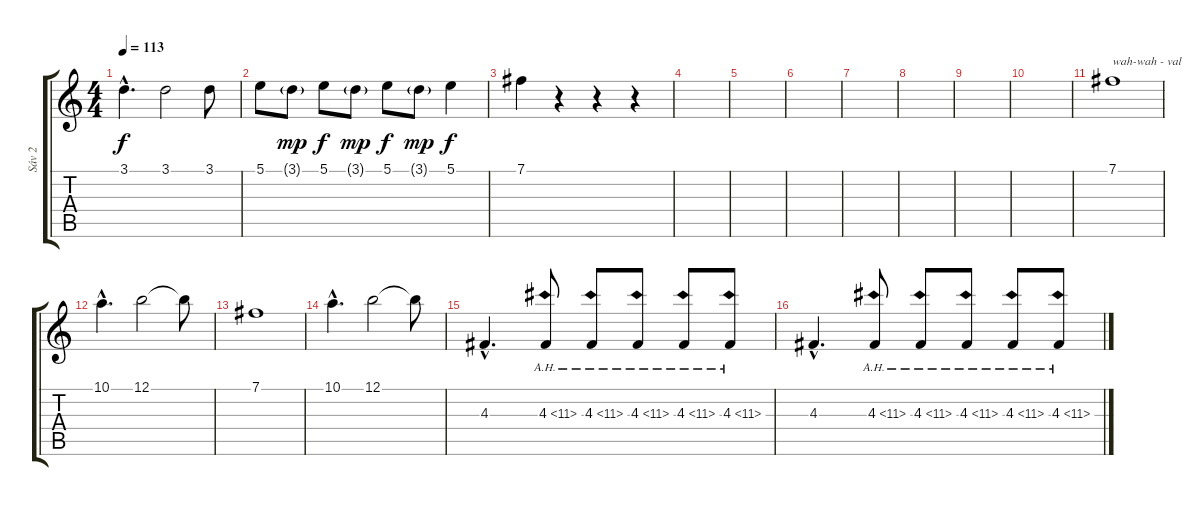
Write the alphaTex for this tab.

\track ("Sáv 2" "Sáv 2") {instrument distortionguitar}
\staff {score tabs}
\tuning (B3 Gb3 D3 A2 E2 B1) {hide}
\ts (4 4)
\tempo 113
\clef g2
\ks c
3.1{hac}.4{d dy f volume 16} 3.1.2 3.1.8 |
5.1.8 3.1{g}.8{dy mp} 5.1.8{dy f} 3.1{g}.8{dy mp} 5.1.8{dy f} 3.1{g}.8{dy mp} 5.1.4{dy f} |
7.1.4 r.4 r.4 r.4 |
|
|
|
|
|
|
|
7.1.1{txt "wah-wah - val"} |
10.1{hac}.4{d} 12.1.2 12.1{t}.8 |
7.1.1 |
10.1{hac}.4{d} 12.1.2 12.1{t}.8 |
4.3{hac}.4{d volume 10} 4.3{ah 7}.8 4.3{ah 7}.8 4.3{ah 7}.8 4.3{ah 7}.8 4.3{ah 7}.8 |
4.3{hac}.4{d} 4.3{ah 7}.8 4.3{ah 7}.8 4.3{ah 7}.8 4.3{ah 7}.8 4.3{ah 7}.8
